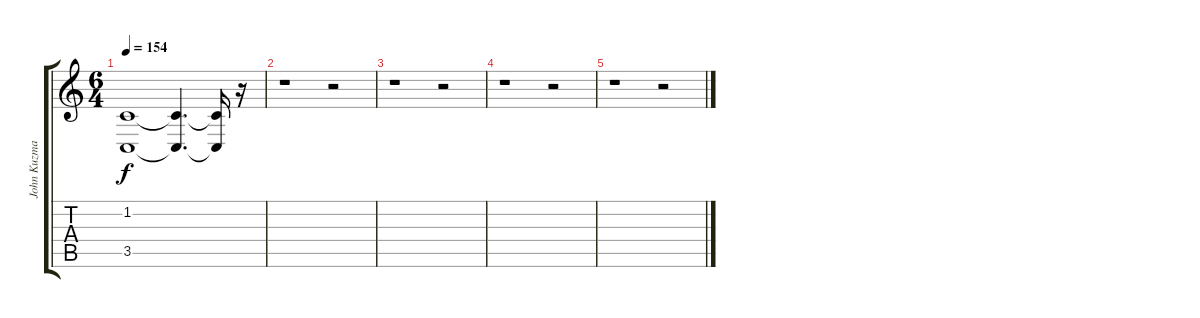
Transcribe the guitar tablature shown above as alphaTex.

\track ("John Kuzma" "John Kuzma") {instrument frenchhorn}
\staff {score tabs}
\tuning (E4 B3 G3 D3 A2 E2) {hide}
\ts (6 4)
\tempo 154
\clef g2
\ks c
(1.2 3.5).1{dy f} (1.2{t} 3.5{t}).4{d} (1.2{t} 3.5{t}).16 r.16 |
r.1 r.2 |
r.1 r.2 |
r.1 r.2 |
r.1 r.2
